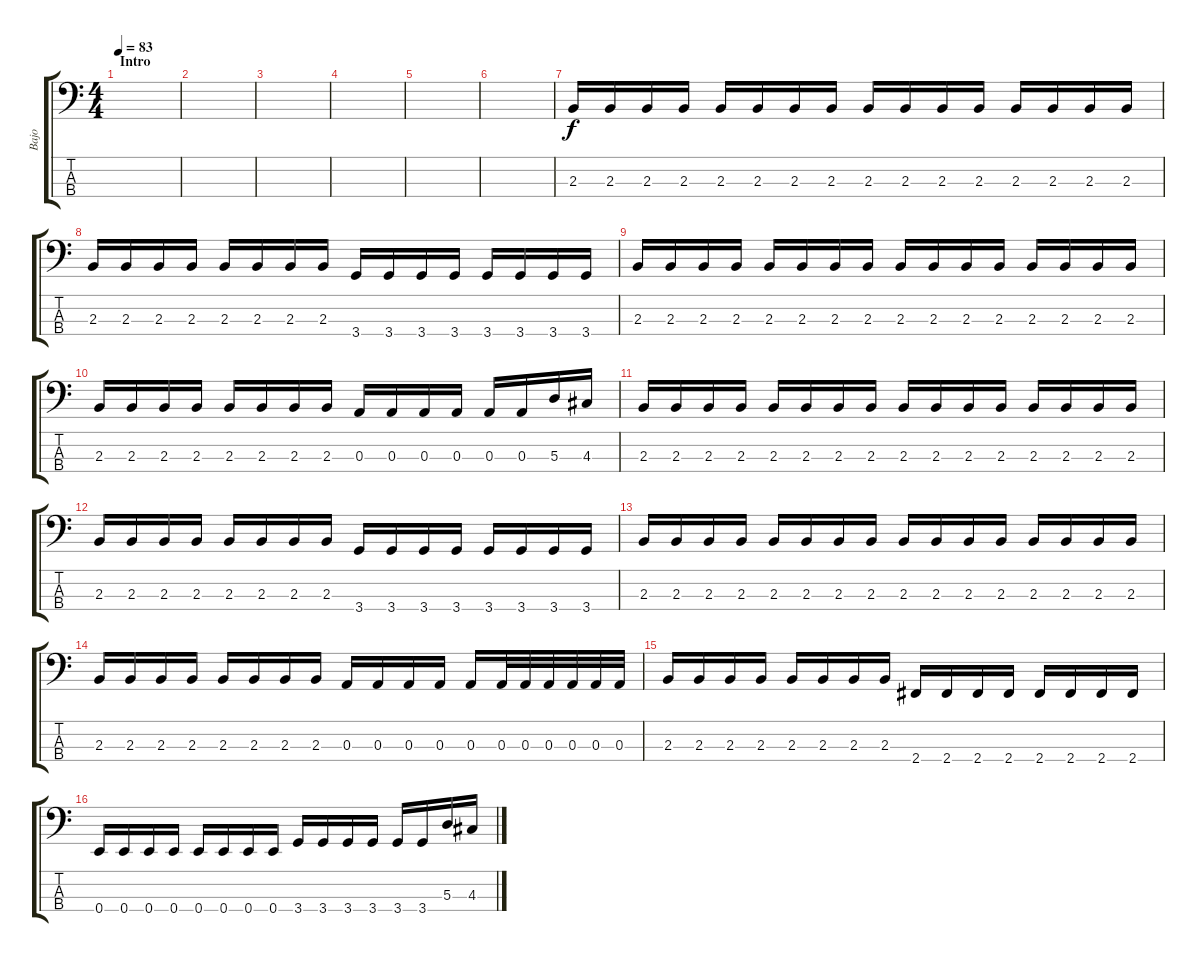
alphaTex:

\track ("Bajo" "Bajo") {instrument electricbasspick}
\staff {score tabs}
\tuning (G2 D2 A1 E1) {hide}
\ts (4 4)
\section ("" "Intro")
\tempo 83
\clef f4
\ks c
|
|
|
|
|
|
2.3.16 2.3.16 2.3.16 2.3.16 2.3.16 2.3.16 2.3.16 2.3.16 2.3.16 2.3.16 2.3.16 2.3.16 2.3.16 2.3.16 2.3.16 2.3.16 |
2.3.16 2.3.16 2.3.16 2.3.16 2.3.16 2.3.16 2.3.16 2.3.16 3.4.16 3.4.16 3.4.16 3.4.16 3.4.16 3.4.16 3.4.16 3.4.16 |
2.3.16 2.3.16 2.3.16 2.3.16 2.3.16 2.3.16 2.3.16 2.3.16 2.3.16 2.3.16 2.3.16 2.3.16 2.3.16 2.3.16 2.3.16 2.3.16 |
2.3.16 2.3.16 2.3.16 2.3.16 2.3.16 2.3.16 2.3.16 2.3.16 0.3.16 0.3.16 0.3.16 0.3.16 0.3.16 0.3.16 5.3.16 4.3.16 |
2.3.16 2.3.16 2.3.16 2.3.16 2.3.16 2.3.16 2.3.16 2.3.16 2.3.16 2.3.16 2.3.16 2.3.16 2.3.16 2.3.16 2.3.16 2.3.16 |
2.3.16 2.3.16 2.3.16 2.3.16 2.3.16 2.3.16 2.3.16 2.3.16 3.4.16 3.4.16 3.4.16 3.4.16 3.4.16 3.4.16 3.4.16 3.4.16 |
2.3.16 2.3.16 2.3.16 2.3.16 2.3.16 2.3.16 2.3.16 2.3.16 2.3.16 2.3.16 2.3.16 2.3.16 2.3.16 2.3.16 2.3.16 2.3.16 |
2.3.16 2.3.16 2.3.16 2.3.16 2.3.16 2.3.16 2.3.16 2.3.16 0.3.16 0.3.16 0.3.16 0.3.16 0.3.16 0.3.32 0.3.32 0.3.32 0.3.32 0.3.32 0.3.32 |
2.3.16 2.3.16 2.3.16 2.3.16 2.3.16 2.3.16 2.3.16 2.3.16 2.4.16 2.4.16 2.4.16 2.4.16 2.4.16 2.4.16 2.4.16 2.4.16 |
0.4.16 0.4.16 0.4.16 0.4.16 0.4.16 0.4.16 0.4.16 0.4.16 3.4.16 3.4.16 3.4.16 3.4.16 3.4.16 3.4.16 5.3.16 4.3.16
